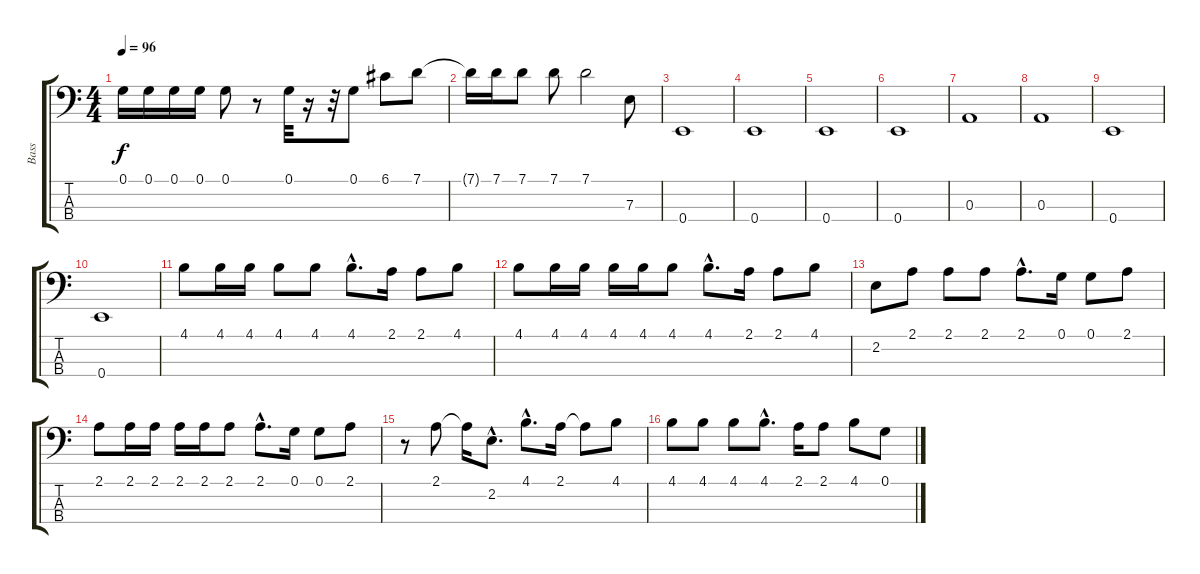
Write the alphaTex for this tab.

\track ("Bass" "Bass") {instrument electricbassfinger}
\staff {score tabs}
\tuning (G2 D2 A1 E1) {hide}
\ts (4 4)
\tempo 96
\clef f4
\ks c
0.1.16{dy f} 0.1.16 0.1.16 0.1.16 0.1.8 r.8 0.1.32 r.16 r.32 0.1.8 6.1.8 7.1.8 |
7.1{t}.16 7.1.16 7.1.8 7.1.8 7.1.2 7.3.8 |
0.4.1 |
0.4.1 |
0.4.1 |
0.4.1 |
0.3.1 |
0.3.1 |
0.4.1 |
0.4.1 |
4.1.8 4.1.16 4.1.16 4.1.8 4.1.8 4.1{hac}.8{d} 2.1.16 2.1.8 4.1.8 |
4.1.8 4.1.16 4.1.16 4.1.16 4.1.16 4.1.8 4.1{hac}.8{d} 2.1.16 2.1.8 4.1.8 |
2.2.8 2.1.8 2.1.8 2.1.8 2.1{hac}.8{d} 0.1.16 0.1.8 2.1.8 |
2.1.8 2.1.16 2.1.16 2.1.16 2.1.16 2.1.8 2.1{hac}.8{d} 0.1.16 0.1.8 2.1.8 |
r.8 2.1.8 2.1{t}.16 2.2{hac}.8{d} 4.1{hac}.8{d} 2.1.16 2.1{t}.8 4.1.8 |
4.1.8 4.1.8 4.1.8 4.1{hac}.8{d} 2.1.16 2.1.8 4.1.8 0.1.8
